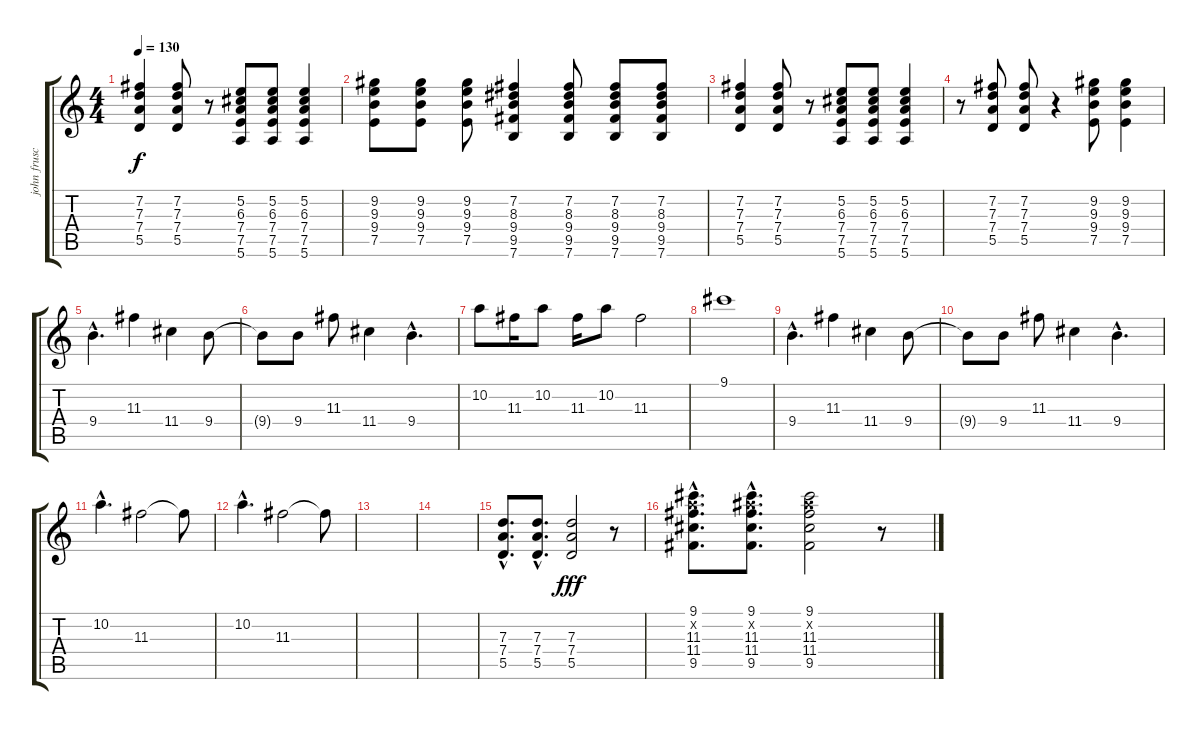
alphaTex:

\track ("john frusciante" "john frusc") {instrument overdrivenguitar}
\staff {score tabs}
\tuning (E4 B3 G3 D3 A2 E2) {hide}
\ts (4 4)
\tempo 130
\clef g2
\ks c
(7.2 7.3 7.4 5.5).4{dy f} (7.2 7.3 7.4 5.5).8 r.8 (5.2 6.3 7.4 7.5 5.6).8 (5.2 6.3 7.4 7.5 5.6).8 (5.2 6.3 7.4 7.5 5.6).4 |
(9.2 9.3 9.4 7.5).8 (9.2 9.3 9.4 7.5).8 (9.2 9.3 9.4 7.5).8 (7.2 8.3 9.4 9.5 7.6).4 (7.2 8.3 9.4 9.5 7.6).8 (7.2 8.3 9.4 9.5 7.6).8 (7.2 8.3 9.4 9.5 7.6).8 |
(7.2 7.3 7.4 5.5).4 (7.2 7.3 7.4 5.5).8 r.8 (5.2 6.3 7.4 7.5 5.6).8 (5.2 6.3 7.4 7.5 5.6).8 (5.2 6.3 7.4 7.5 5.6).4 |
r.8 (7.2 7.3 7.4 5.5).8 (7.2 7.3 7.4 5.5).8 r.4 (9.2 9.3 9.4 7.5).8 (9.2 9.3 9.4 7.5).4 |
9.4{hac}.4{d} 11.3.4 11.4.4 9.4.8 |
9.4{t}.8 9.4.8 11.3.8 11.4.4 9.4{hac}.4{d} |
10.2.8 11.3.16 10.2.8 11.3.16 10.2.8 11.3.2 |
9.1.1 |
9.4{hac}.4{d} 11.3.4 11.4.4 9.4.8 |
9.4{t}.8 9.4.8 11.3.8 11.4.4 9.4{hac}.4{d} |
10.2{hac}.4{d} 11.3.2 11.3{t}.8 |
10.2{hac}.4{d} 11.3.2 11.3{t}.8 |
|
|
(7.3{hac} 7.4{hac} 5.5{hac}).8{d} (7.3{hac} 7.4{hac} 5.5{hac}).8{d} (7.3 7.4 5.5).2{dy fff} r.8 |
(9.1{hac} 10.2{hac x} 11.3{hac} 11.4{hac} 9.5{hac}).8{d} (9.1{hac} 11.2{hac x} 11.3{hac} 11.4{hac} 9.5{hac}).8{d} (9.1 11.2{x} 11.3 11.4 9.5).2 r.8
